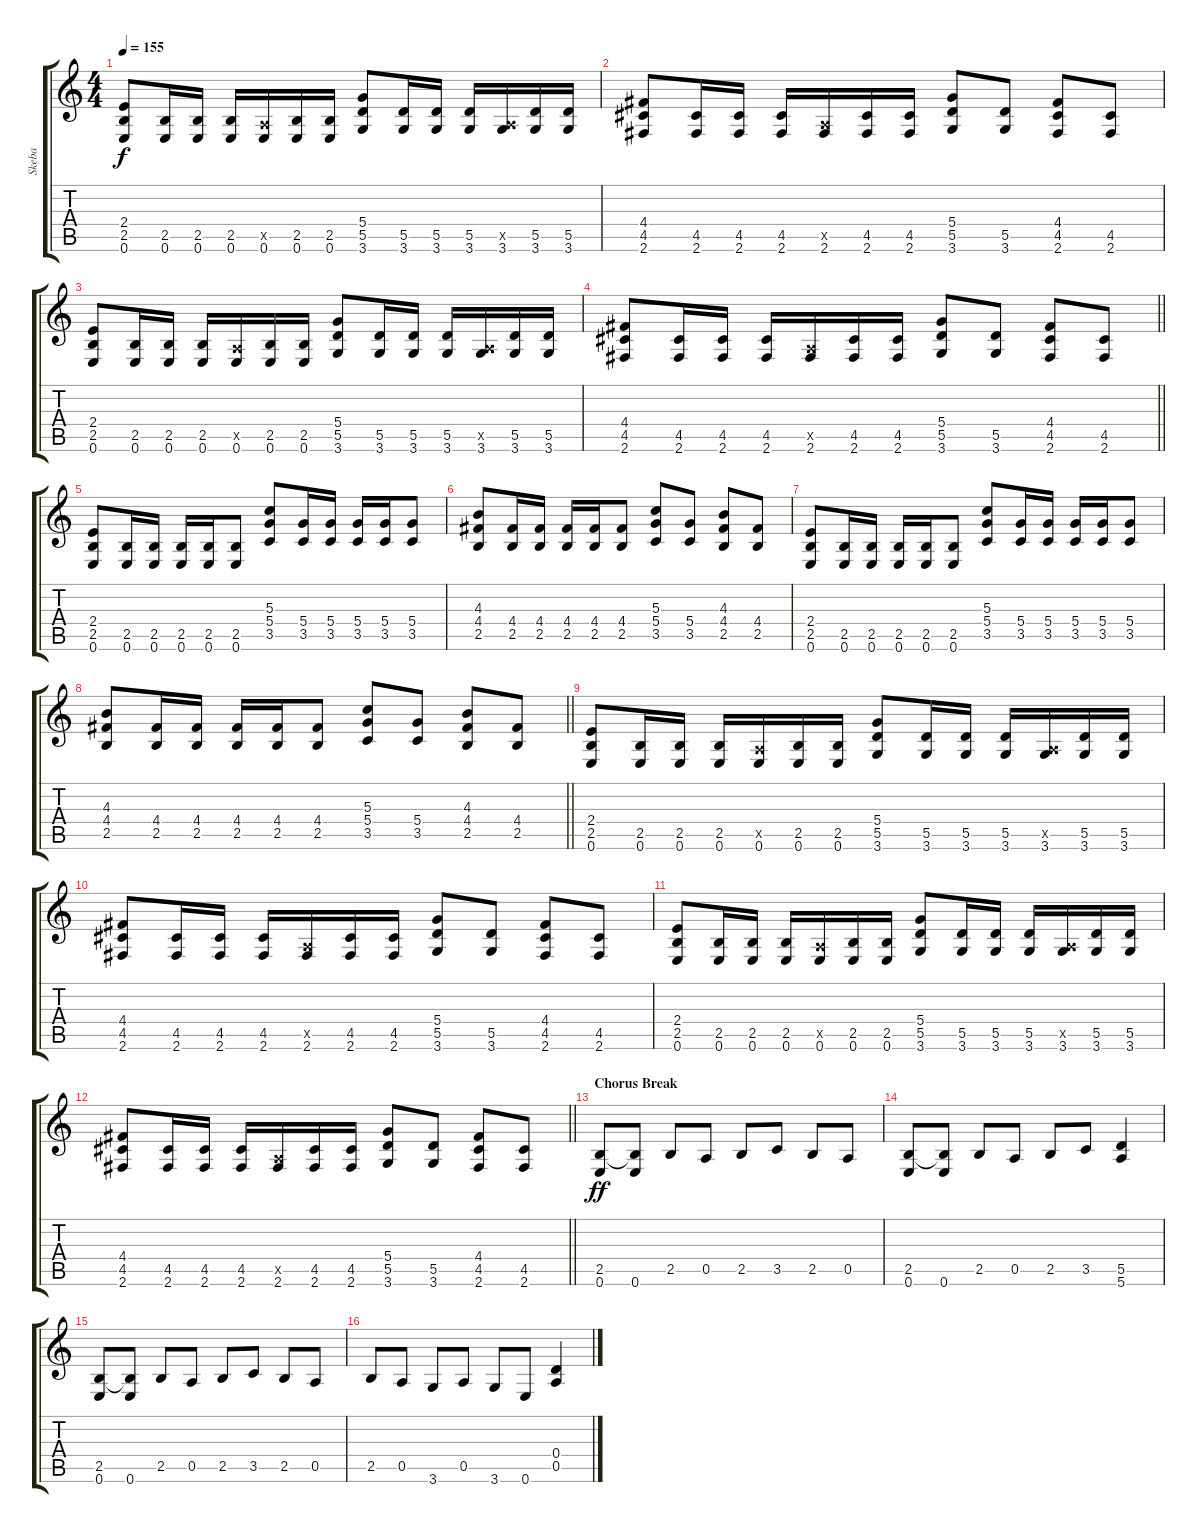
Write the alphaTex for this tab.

\track ("Skeba" "Skeba") {instrument overdrivenguitar}
\staff {score tabs}
\tuning (E4 B3 G3 D3 A2 E2) {hide}
\ts (4 4)
\tempo 155
\clef g2
\ks c
(2.4 2.5 0.6).8{dy f} (2.5 0.6).16 (2.5 0.6).16 (2.5 0.6).16 (0.5{x} 0.6).16 (2.5 0.6).16 (2.5 0.6).16 (5.4 5.5 3.6).8 (5.5 3.6).16 (5.5 3.6).16 (5.5 3.6).16 (0.5{x} 3.6).16 (5.5 3.6).16 (5.5 3.6).16 |
(4.4 4.5 2.6).8 (4.5 2.6).16 (4.5 2.6).16 (4.5 2.6).16 (0.5{x} 2.6).16 (4.5 2.6).16 (4.5 2.6).16 (5.4 5.5 3.6).8 (5.5 3.6).8 (4.4 4.5 2.6).8 (4.5 2.6).8 |
(2.4 2.5 0.6).8 (2.5 0.6).16 (2.5 0.6).16 (2.5 0.6).16 (0.5{x} 0.6).16 (2.5 0.6).16 (2.5 0.6).16 (5.4 5.5 3.6).8 (5.5 3.6).16 (5.5 3.6).16 (5.5 3.6).16 (0.5{x} 3.6).16 (5.5 3.6).16 (5.5 3.6).16 |
\barLineRight lightlight
(4.4 4.5 2.6).8 (4.5 2.6).16 (4.5 2.6).16 (4.5 2.6).16 (0.5{x} 2.6).16 (4.5 2.6).16 (4.5 2.6).16 (5.4 5.5 3.6).8 (5.5 3.6).8 (4.4 4.5 2.6).8 (4.5 2.6).8 |
(2.4 2.5 0.6).8 (2.5 0.6).16 (2.5 0.6).16 (2.5 0.6).16 (2.5 0.6).16 (2.5 0.6).8 (5.3 5.4 3.5).8 (5.4 3.5).16 (5.4 3.5).16 (5.4 3.5).16 (5.4 3.5).16 (5.4 3.5).8 |
(4.3 4.4 2.5).8 (4.4 2.5).16 (4.4 2.5).16 (4.4 2.5).16 (4.4 2.5).16 (4.4 2.5).8 (5.3 5.4 3.5).8 (5.4 3.5).8 (4.3 4.4 2.5).8 (4.4 2.5).8 |
(2.4 2.5 0.6).8 (2.5 0.6).16 (2.5 0.6).16 (2.5 0.6).16 (2.5 0.6).16 (2.5 0.6).8 (5.3 5.4 3.5).8 (5.4 3.5).16 (5.4 3.5).16 (5.4 3.5).16 (5.4 3.5).16 (5.4 3.5).8 |
\barLineRight lightlight
(4.3 4.4 2.5).8 (4.4 2.5).16 (4.4 2.5).16 (4.4 2.5).16 (4.4 2.5).16 (4.4 2.5).8 (5.3 5.4 3.5).8 (5.4 3.5).8 (4.3 4.4 2.5).8 (4.4 2.5).8 |
(2.4 2.5 0.6).8 (2.5 0.6).16 (2.5 0.6).16 (2.5 0.6).16 (0.5{x} 0.6).16 (2.5 0.6).16 (2.5 0.6).16 (5.4 5.5 3.6).8 (5.5 3.6).16 (5.5 3.6).16 (5.5 3.6).16 (0.5{x} 3.6).16 (5.5 3.6).16 (5.5 3.6).16 |
(4.4 4.5 2.6).8 (4.5 2.6).16 (4.5 2.6).16 (4.5 2.6).16 (0.5{x} 2.6).16 (4.5 2.6).16 (4.5 2.6).16 (5.4 5.5 3.6).8 (5.5 3.6).8 (4.4 4.5 2.6).8 (4.5 2.6).8 |
(2.4 2.5 0.6).8 (2.5 0.6).16 (2.5 0.6).16 (2.5 0.6).16 (0.5{x} 0.6).16 (2.5 0.6).16 (2.5 0.6).16 (5.4 5.5 3.6).8 (5.5 3.6).16 (5.5 3.6).16 (5.5 3.6).16 (0.5{x} 3.6).16 (5.5 3.6).16 (5.5 3.6).16 |
\barLineRight lightlight
(4.4 4.5 2.6).8 (4.5 2.6).16 (4.5 2.6).16 (4.5 2.6).16 (0.5{x} 2.6).16 (4.5 2.6).16 (4.5 2.6).16 (5.4 5.5 3.6).8 (5.5 3.6).8 (4.4 4.5 2.6).8 (4.5 2.6).8 |
\section ("" "Chorus Break")
(2.5 0.6).8{dy ff} (2.5{t} 0.6).8 2.5.8 0.5.8 2.5.8 3.5.8 2.5.8 0.5.8 |
(2.5 0.6).8 (2.5{t} 0.6).8 2.5.8 0.5.8 2.5.8 3.5.8 (5.5 5.6).4 |
(2.5 0.6).8 (2.5{t} 0.6).8 2.5.8 0.5.8 2.5.8 3.5.8 2.5.8 0.5.8 |
2.5.8 0.5.8 3.6.8 0.5.8 3.6.8 0.6.8 (0.4 0.5).4
